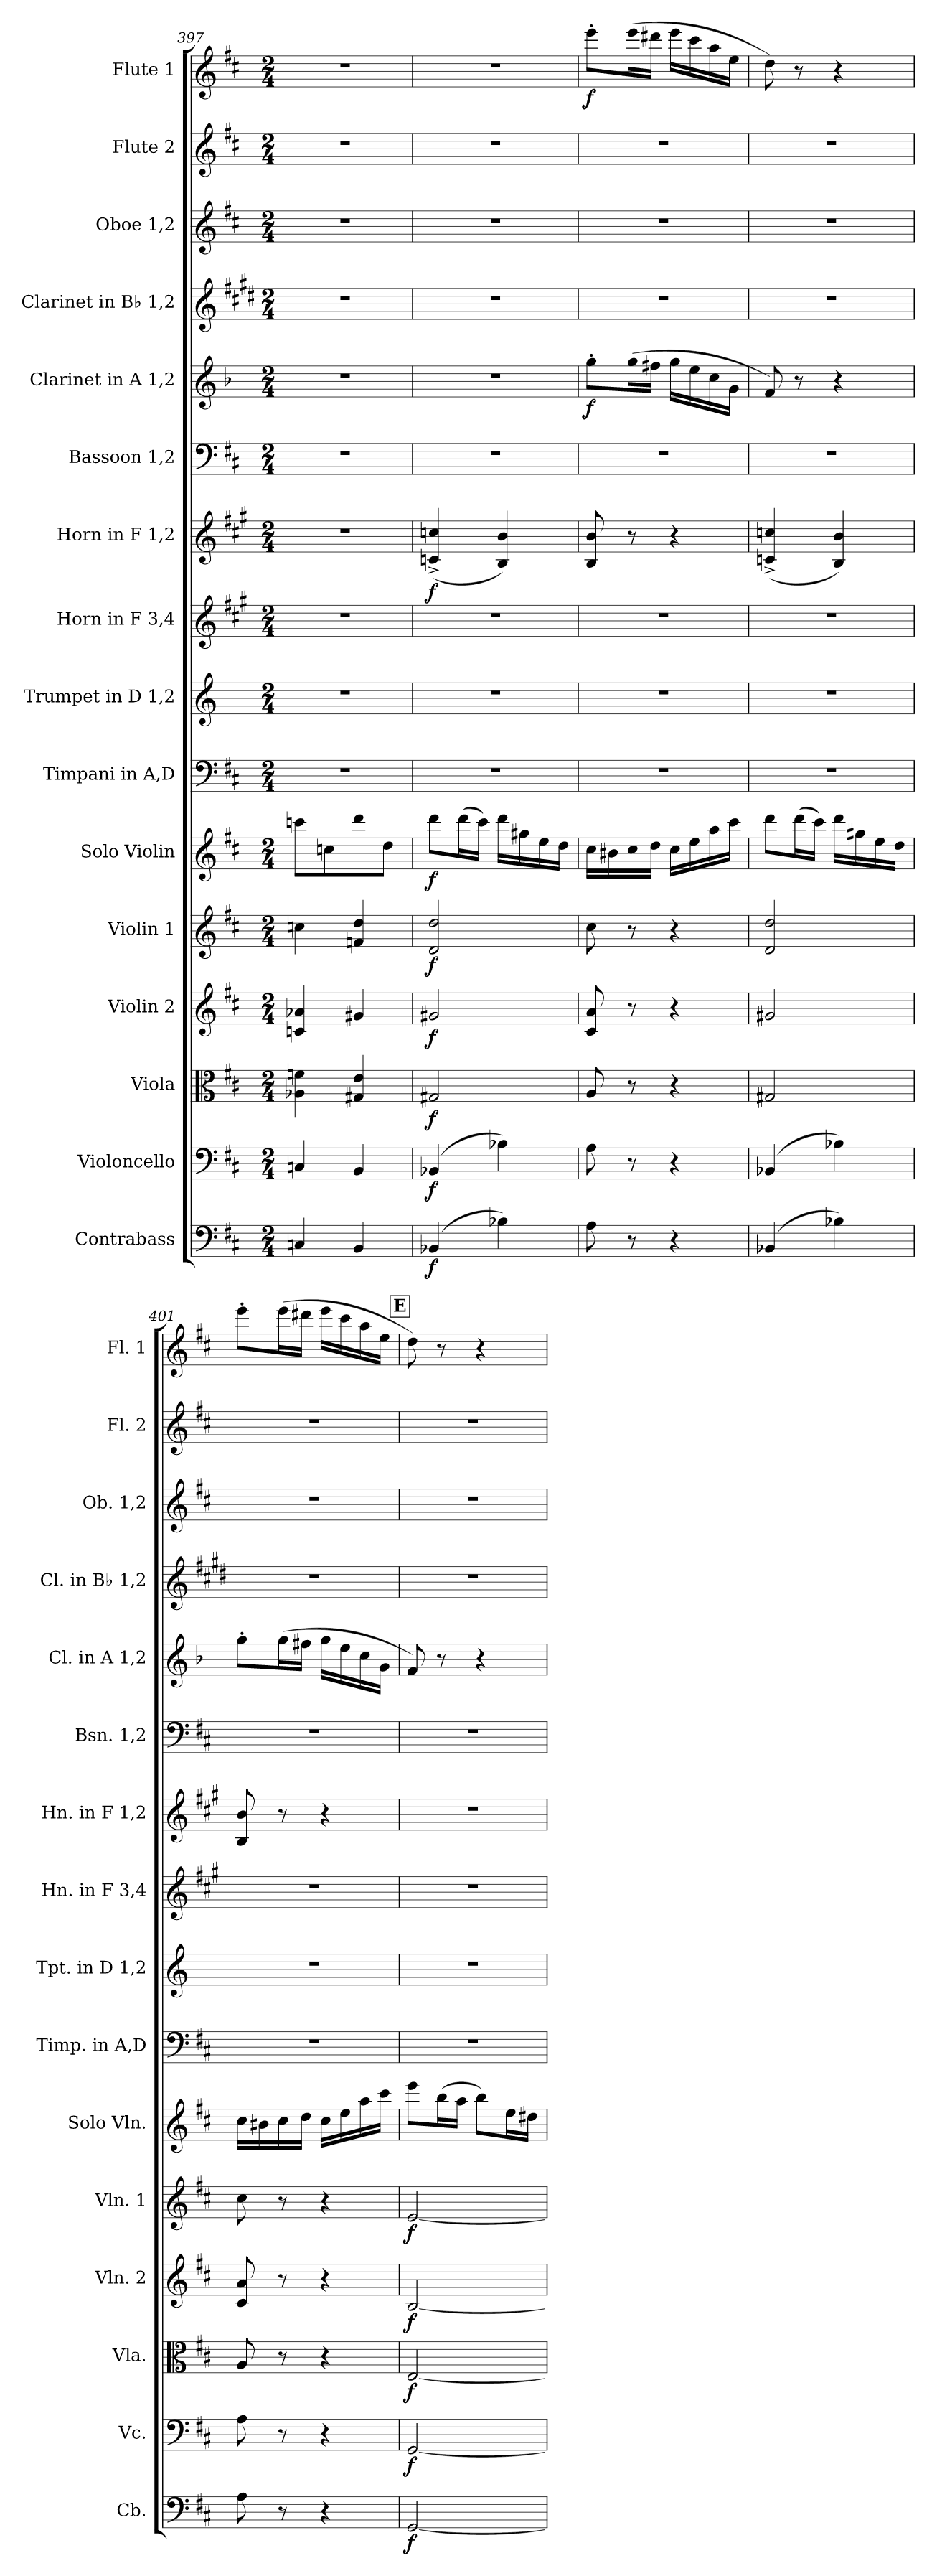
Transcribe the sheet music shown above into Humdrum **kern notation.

**kern	**dynam	**kern	**dynam	**kern	**dynam	**kern	**dynam	**kern	**dynam	**kern	**dynam	**kern	**kern	**kern	**kern	**dynam	**kern	**kern	**dynam	**kern	**kern	**kern	**kern	**dynam
*part16	*part16	*part15	*part15	*part14	*part14	*part13	*part13	*part12	*part12	*part11	*part11	*part10	*part9	*part8	*part7	*part7	*part6	*part5	*part5	*part4	*part3	*part2	*part1	*part1
*staff16	*staff16	*staff15	*staff15	*staff14	*staff14	*staff13	*staff13	*staff12	*staff12	*staff11	*staff11	*staff10	*staff9	*staff8	*staff7	*staff7	*staff6	*staff5	*staff5	*staff4	*staff3	*staff2	*staff1	*staff1
*I"Contrabass	*	*I"Violoncello	*	*I"Viola	*	*I"Violin 2	*	*I"Violin 1	*	*I"Solo Violin	*	*I"Timpani in A,D	*I"Trumpet in D 1,2	*I"Horn in F 3,4	*I"Horn in F 1,2	*	*I"Bassoon 1,2	*I"Clarinet in A 1,2	*	*I"Clarinet in B♭ 1,2	*I"Oboe 1,2	*I"Flute 2	*I"Flute 1	*
*I'Cb.	*	*I'Vc.	*	*I'Vla.	*	*I'Vln. 2	*	*I'Vln. 1	*	*I'Solo Vln.	*	*I'Timp. in A,D	*I'Tpt. in D 1,2	*I'Hn. in F 3,4	*I'Hn. in F 1,2	*	*I'Bsn. 1,2	*I'Cl. in A 1,2	*	*I'Cl. in B♭ 1,2	*I'Ob. 1,2	*I'Fl. 2	*I'Fl. 1	*
*clefF4	*	*clefF4	*	*clefC3	*	*clefG2	*	*clefG2	*	*clefG2	*	*clefF4	*clefG2	*clefG2	*clefG2	*	*clefF4	*clefG2	*	*clefG2	*clefG2	*clefG2	*clefG2	*
*ITrd7c12	*	*	*	*	*	*	*	*	*	*	*	*	*ITrd-1c-2	*ITrd4c7	*ITrd4c7	*	*	*ITrd2c3	*	*ITrd1c2	*	*	*	*
*k[f#c#]	*	*k[f#c#]	*	*k[f#c#]	*	*k[f#c#]	*	*k[f#c#]	*	*k[f#c#]	*	*k[f#c#]	*k[f#c#]	*k[f#c#]	*k[f#c#]	*	*k[f#c#]	*k[f#c#]	*	*k[f#c#]	*k[f#c#]	*k[f#c#]	*k[f#c#]	*
*M2/4	*	*M2/4	*	*M2/4	*	*M2/4	*	*M2/4	*	*M2/4	*	*M2/4	*M2/4	*M2/4	*M2/4	*	*M2/4	*M2/4	*	*M2/4	*M2/4	*M2/4	*M2/4	*
=397	=397	=397	=397	=397	=397	=397	=397	=397	=397	=397	=397	=397	=397	=397	=397	=397	=397	=397	=397	=397	=397	=397	=397	=397
4CCn/	.	4Cn/	.	4A-X\ 4fn\	.	4cn/ 4a-X/	.	4ccn\	.	8cccn\L	.	2r	2r	2r	2r	.	2r	2r	.	2r	2r	2r	2r	.
.	.	.	.	.	.	.	.	.	.	8ccn\	.	.	.	.	.	.	.	.	.	.	.	.	.	.
4BBB/	.	4BB/	.	4G#X/ 4e/	.	4g#X/	.	4fn/ 4dd/	.	8ddd\	.	.	.	.	.	.	.	.	.	.	.	.	.	.
.	.	.	.	.	.	.	.	.	.	8dd\J	.	.	.	.	.	.	.	.	.	.	.	.	.	.
=398	=398	=398	=398	=398	=398	=398	=398	=398	=398	=398	=398	=398	=398	=398	=398	=398	=398	=398	=398	=398	=398	=398	=398	=398
!	!LO:DY:b	!	!LO:DY:b	!	!LO:DY:b	!	!LO:DY:b	!	!LO:DY:b	!	!LO:DY:b	!	!	!	!	!LO:DY:b	!	!	!	!	!	!	!	!
(>4BBB-X/	f	(>4BB-X/	f	2G#X/	f	2g#X/	f	2d/ 2dd/	f	8ddd\L	f	2r	2r	2r	(<4Fn/^ 4fn/^	f	2r	2r	.	2r	2r	2r	2r	.
.	.	.	.	.	.	.	.	.	.	(>16ddd\L	.	.	.	.	.	.	.	.	.	.	.	.	.	.
.	.	.	.	.	.	.	.	.	.	16ccc#\JJ)	.	.	.	.	.	.	.	.	.	.	.	.	.	.
4BB-X\)	.	4B-X\)	.	.	.	.	.	.	.	16ddd\LL	.	.	.	.	4E/ 4e/)	.	.	.	.	.	.	.	.	.
.	.	.	.	.	.	.	.	.	.	16gg#X\	.	.	.	.	.	.	.	.	.	.	.	.	.	.
.	.	.	.	.	.	.	.	.	.	16ee\	.	.	.	.	.	.	.	.	.	.	.	.	.	.
.	.	.	.	.	.	.	.	.	.	16dd\JJ	.	.	.	.	.	.	.	.	.	.	.	.	.	.
=399	=399	=399	=399	=399	=399	=399	=399	=399	=399	=399	=399	=399	=399	=399	=399	=399	=399	=399	=399	=399	=399	=399	=399	=399
!	!	!	!	!	!	!	!	!	!	!	!	!	!	!	!	!	!	!	!LO:DY:b	!	!	!	!	!LO:DY:b
8AA\	.	8A\	.	8A/	.	8c#/ 8a/	.	8cc#\	.	16cc#\LL	.	2r	2r	2r	8E/ 8e/	.	2r	8ee'\L	f	2r	2r	2r	8eee'\L	f
.	.	.	.	.	.	.	.	.	.	16b#X\	.	.	.	.	.	.	.	.	.	.	.	.	.	.
8r	.	8r	.	8r	.	8r	.	8r	.	16cc#\	.	.	.	.	8r	.	.	(>16ee\L	.	.	.	.	(>16eee\L	.
.	.	.	.	.	.	.	.	.	.	16dd\JJ	.	.	.	.	.	.	.	16dd#X\JJ	.	.	.	.	16ddd#X\JJ	.
4r	.	4r	.	4r	.	4r	.	4r	.	16cc#\LL	.	.	.	.	4r	.	.	16ee\LL	.	.	.	.	16eee\LL	.
.	.	.	.	.	.	.	.	.	.	16ee\	.	.	.	.	.	.	.	16cc#\	.	.	.	.	16ccc#\	.
.	.	.	.	.	.	.	.	.	.	16aa\	.	.	.	.	.	.	.	16a\	.	.	.	.	16aa\	.
.	.	.	.	.	.	.	.	.	.	16ccc#\JJ	.	.	.	.	.	.	.	16e\JJ	.	.	.	.	16ee\JJ	.
=400	=400	=400	=400	=400	=400	=400	=400	=400	=400	=400	=400	=400	=400	=400	=400	=400	=400	=400	=400	=400	=400	=400	=400	=400
(>4BBB-X/	.	(>4BB-X/	.	2G#X/	.	2g#X/	.	2d/ 2dd/	.	8ddd\L	.	2r	2r	2r	(<4Fn/^ 4fn/^	.	2r	8d/)	.	2r	2r	2r	8dd\)	.
.	.	.	.	.	.	.	.	.	.	(>16ddd\L	.	.	.	.	.	.	.	8r	.	.	.	.	8r	.
.	.	.	.	.	.	.	.	.	.	16ccc#\JJ)	.	.	.	.	.	.	.	.	.	.	.	.	.	.
4BB-X\)	.	4B-X\)	.	.	.	.	.	.	.	16ddd\LL	.	.	.	.	4E/ 4e/)	.	.	4r	.	.	.	.	4r	.
.	.	.	.	.	.	.	.	.	.	16gg#X\	.	.	.	.	.	.	.	.	.	.	.	.	.	.
.	.	.	.	.	.	.	.	.	.	16ee\	.	.	.	.	.	.	.	.	.	.	.	.	.	.
.	.	.	.	.	.	.	.	.	.	16dd\JJ	.	.	.	.	.	.	.	.	.	.	.	.	.	.
!!LO:PB:g=z
=401	=401	=401	=401	=401	=401	=401	=401	=401	=401	=401	=401	=401	=401	=401	=401	=401	=401	=401	=401	=401	=401	=401	=401	=401
8AA\	.	8A\	.	8A/	.	8c#/ 8a/	.	8cc#\	.	16cc#\LL	.	2r	2r	2r	8E/ 8e/	.	2r	8ee'\L	.	2r	2r	2r	8eee'\L	.
.	.	.	.	.	.	.	.	.	.	16b#X\	.	.	.	.	.	.	.	.	.	.	.	.	.	.
8r	.	8r	.	8r	.	8r	.	8r	.	16cc#\	.	.	.	.	8r	.	.	(>16ee\L	.	.	.	.	(>16eee\L	.
.	.	.	.	.	.	.	.	.	.	16dd\JJ	.	.	.	.	.	.	.	16dd#X\JJ	.	.	.	.	16ddd#X\JJ	.
4r	.	4r	.	4r	.	4r	.	4r	.	16cc#\LL	.	.	.	.	4r	.	.	16ee\LL	.	.	.	.	16eee\LL	.
.	.	.	.	.	.	.	.	.	.	16ee\	.	.	.	.	.	.	.	16cc#\	.	.	.	.	16ccc#\	.
.	.	.	.	.	.	.	.	.	.	16aa\	.	.	.	.	.	.	.	16a\	.	.	.	.	16aa\	.
.	.	.	.	.	.	.	.	.	.	16ccc#\JJ	.	.	.	.	.	.	.	16e\JJ	.	.	.	.	16ee\JJ	.
!!LO:REH:place=s1:a:B:fs=14:t=E
=402	=402	=402	=402	=402	=402	=402	=402	=402	=402	=402	=402	=402	=402	=402	=402	=402	=402	=402	=402	=402	=402	=402	=402	=402
!	!LO:DY:b	!	!LO:DY:b	!	!LO:DY:b	!	!LO:DY:b	!	!LO:DY:b	!	!	!	!	!	!	!	!	!	!	!	!	!	!	!
[2GGG/	f	[2GG/	f	[2E/	f	[2B/	f	[2e/	f	8eee\L	.	2r	2r	2r	2r	.	2r	8d/)	.	2r	2r	2r	8dd\)	.
.	.	.	.	.	.	.	.	.	.	(>16bb\L	.	.	.	.	.	.	.	8r	.	.	.	.	8r	.
.	.	.	.	.	.	.	.	.	.	16aa\JJ	.	.	.	.	.	.	.	.	.	.	.	.	.	.
.	.	.	.	.	.	.	.	.	.	8bb\L)	.	.	.	.	.	.	.	4r	.	.	.	.	4r	.
.	.	.	.	.	.	.	.	.	.	16ee\L	.	.	.	.	.	.	.	.	.	.	.	.	.	.
.	.	.	.	.	.	.	.	.	.	16dd#X\JJ	.	.	.	.	.	.	.	.	.	.	.	.	.	.
=	=	=	=	=	=	=	=	=	=	=	=	=	=	=	=	=	=	=	=	=	=	=	=	=
*-	*-	*-	*-	*-	*-	*-	*-	*-	*-	*-	*-	*-	*-	*-	*-	*-	*-	*-	*-	*-	*-	*-	*-	*-
